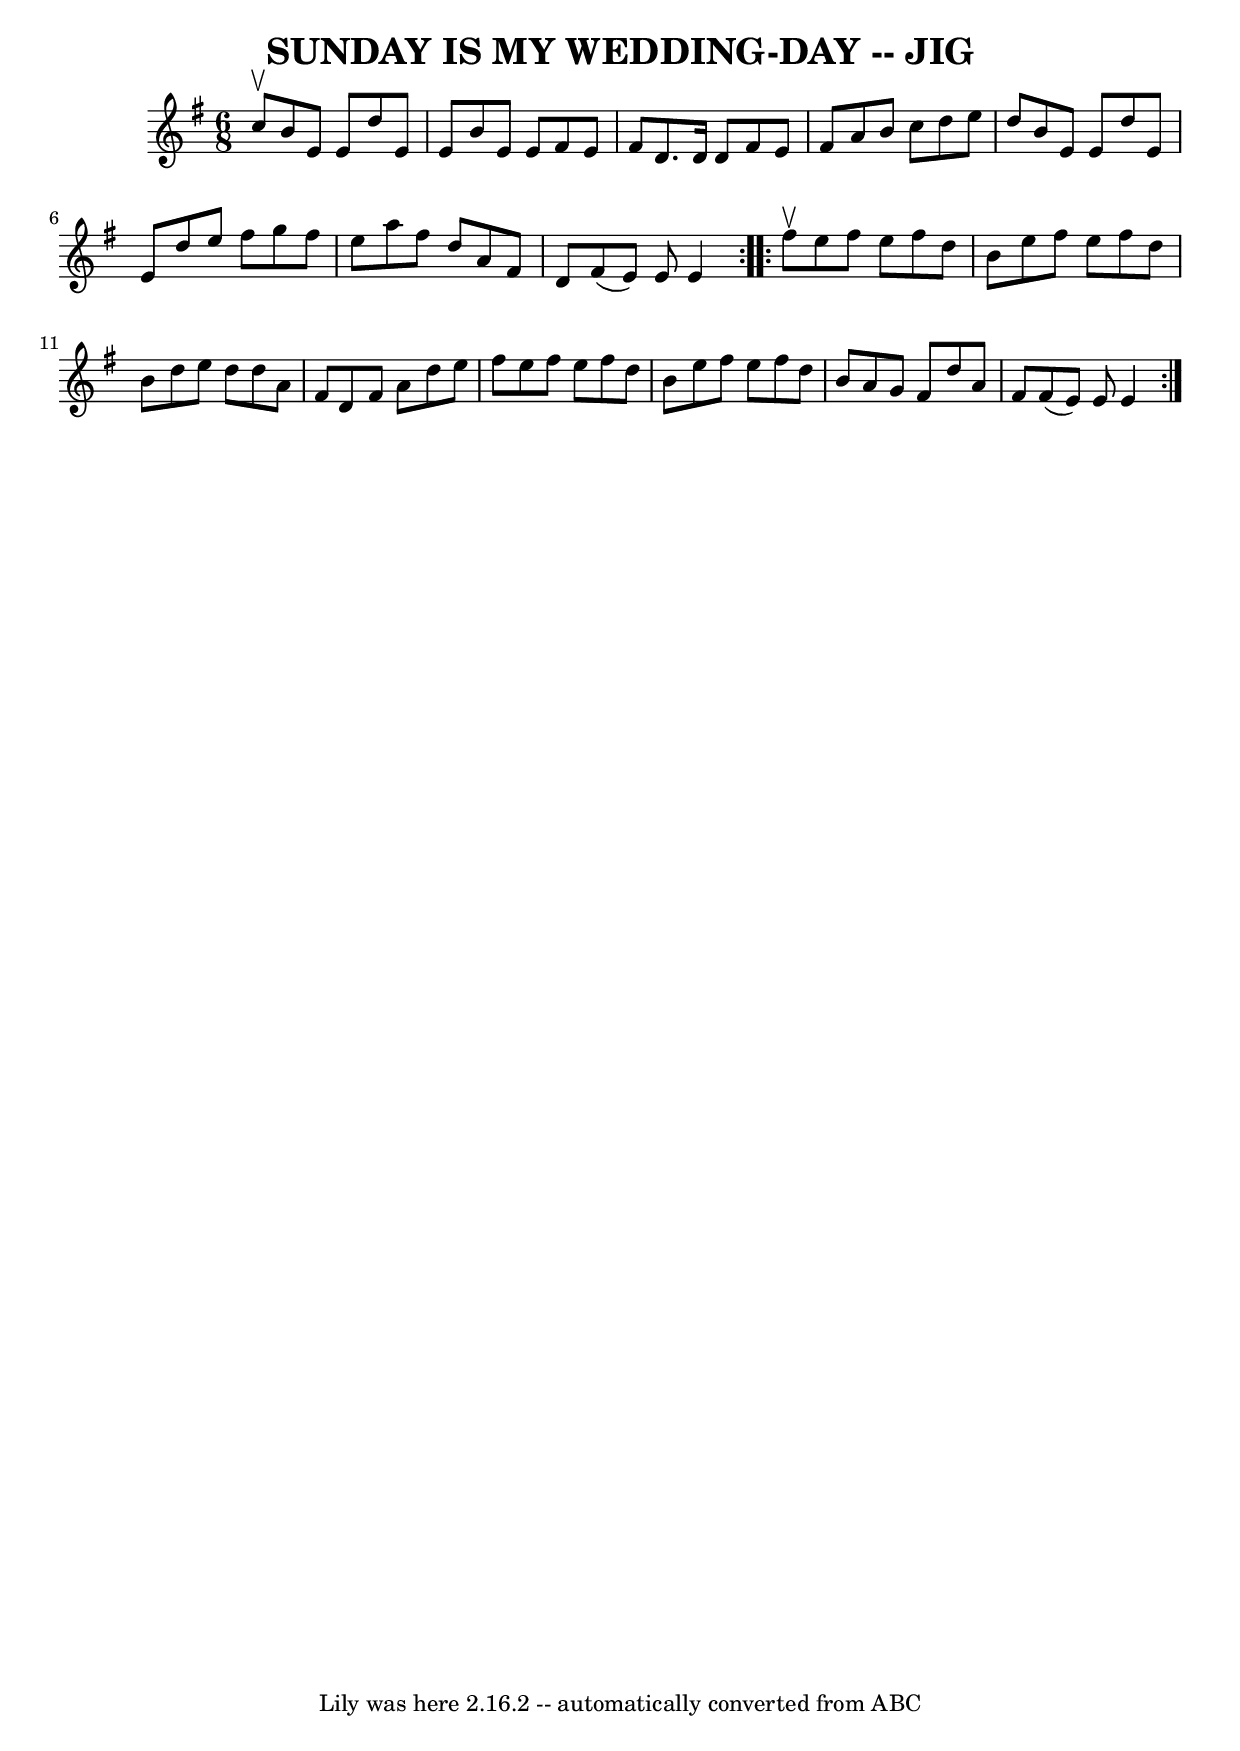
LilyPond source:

\version "2.7.40"
\include "Mammoth.ily"
\header {
	%% book = "Ryan's Mammoth Collection of Fiddle Tunes"
	crossRefNumber = "1"
	footnotes = ""
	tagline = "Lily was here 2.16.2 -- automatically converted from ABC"
	title = "SUNDAY IS MY WEDDING-DAY -- JIG"
}
voicedefault =  {


\repeat volta 2 {
\time 6/8 \key e \minor c''8^\upbow       |
 b'8 e'8 e'8    
d''8 e'8 e'8    |
 b'8 e'8 e'8 fis'8 e'8 fis'8    
|
 d'8. d'16 d'8 fis'8 e'8 fis'8    |
 a'8    
b'8 c''8 d''8 e''8 d''8    |
     |
 b'8 e'8    
e'8 d''8 e'8 e'8    |
 d''8 e''8 fis''8 g''8    
fis''8 e''8    |
 a''8 fis''8 d''8 a'8 fis'8 d'8    
|
 fis'8 (e'8) e'8 e'4    }     \repeat volta 2 { fis''8 
^\upbow       |
 e''8 fis''8 e''8 fis''8 d''8 b'8    
|
 e''8 fis''8 e''8 fis''8 d''8 b'8    |
 d''8   
 e''8 d''8 d''8 a'8 fis'8    |
 d'8 fis'8 a'8 d''8 
 e''8 fis''8    |
     |
 e''8 fis''8 e''8 fis''8   
 d''8 b'8    |
 e''8 fis''8 e''8 fis''8 d''8 b'8    
|
 a'8 g'8 fis'8 d''8 a'8 fis'8    |
 fis'8 (
e'8) e'8 e'4    }   
}

\score{
    <<

	\context Staff="default"
	{
	    \voicedefault 
	}

    >>
	\layout {
	}
	\midi {}
}
